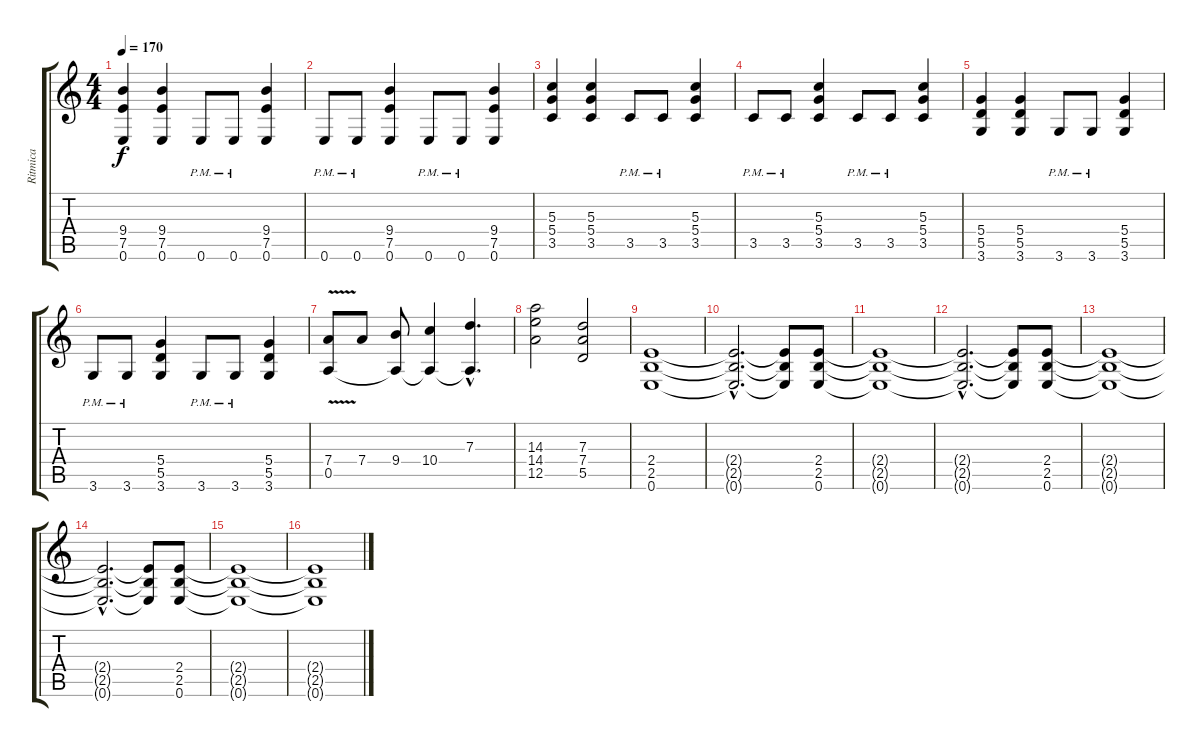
\track ("Ritmica" "Ritmica") {instrument overdrivenguitar}
\staff {score tabs}
\tuning (E4 B3 G3 D3 A2 E2) {hide}
\ts (4 4)
\tempo 170
\clef g2
\ks c
(9.4 7.5 0.6).4{dy f} (9.4 7.5 0.6).4 0.6{pm}.8 0.6{pm}.8 (9.4 7.5 0.6).4 |
0.6{pm}.8 0.6{pm}.8 (9.4 7.5 0.6).4 0.6{pm}.8 0.6{pm}.8 (9.4 7.5 0.6).4 |
(5.3 5.4 3.5).4 (5.3 5.4 3.5).4 3.5{pm}.8 3.5{pm}.8 (5.3 5.4 3.5).4 |
3.5{pm}.8 3.5{pm}.8 (5.3 5.4 3.5).4 3.5{pm}.8 3.5{pm}.8 (5.3 5.4 3.5).4 |
(5.4 5.5 3.6).4 (5.4 5.5 3.6).4 3.6{pm}.8 3.6{pm}.8 (5.4 5.5 3.6).4 |
3.6{pm}.8 3.6{pm}.8 (5.4 5.5 3.6).4 3.6{pm}.8 3.6{pm}.8 (5.4 5.5 3.6).4 |
(7.4{v} 0.5).8 7.4.8 (9.4 0.5{t}).8 (10.4 0.5{t}).4 (7.3{hac} 0.5{hac t}).4{d} |
(14.3 14.4 12.5).2 (7.3 7.4 5.5).2 |
(2.4 2.5 0.6).1 |
(2.4{hac t} 2.5{hac t} 0.6{hac t}).2{d} (2.4{t} 2.5{t} 0.6{t}).8 (2.4 2.5 0.6).8 |
(2.4{t} 2.5{t} 0.6{t}).1 |
(2.4{hac t} 2.5{hac t} 0.6{hac t}).2{d} (2.4{t} 2.5{t} 0.6{t}).8 (2.4 2.5 0.6).8 |
(2.4{t} 2.5{t} 0.6{t}).1 |
(2.4{hac t} 2.5{hac t} 0.6{hac t}).2{d} (2.4{t} 2.5{t} 0.6{t}).8 (2.4 2.5 0.6).8 |
(2.4{t} 2.5{t} 0.6{t}).1 |
(2.4{t} 2.5{t} 0.6{t}).1
